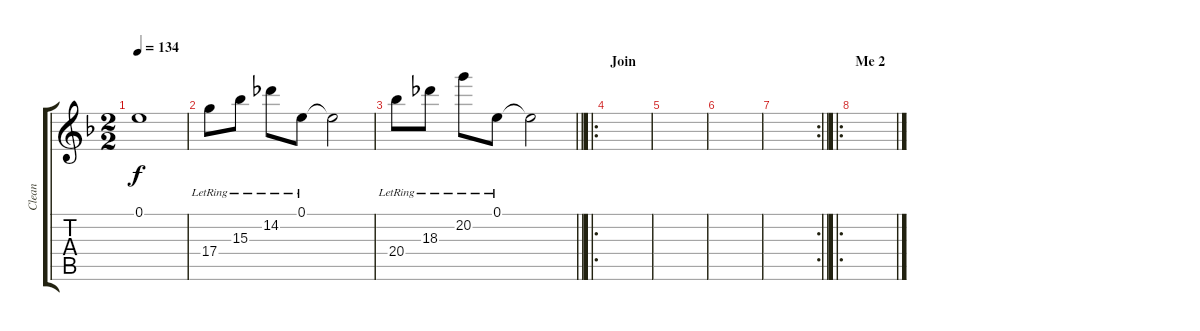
\track ("Clean" "Clean") {instrument electricguitarjazz}
\staff {score tabs}
\tuning (E4 B3 G3 D3 A2 E2) {hide}
\ts (2 2)
\tempo 134
\clef g2
\ks f
0.1{t}.1{dy f} |
17.4{lr}.8 15.3{lr}.8 14.2{lr}.8 0.1{lr}.8 0.1{t}.2 |
\barLineRight lightlight
20.4{lr}.8 18.3{lr}.8 20.2{lr}.8 0.1{lr}.8 0.1{t}.2 |
\ro
\section ("" "Join")
|
|
|
\rc 2
\barLineRight lightlight
|
\ro
\section ("" "Me 2")
